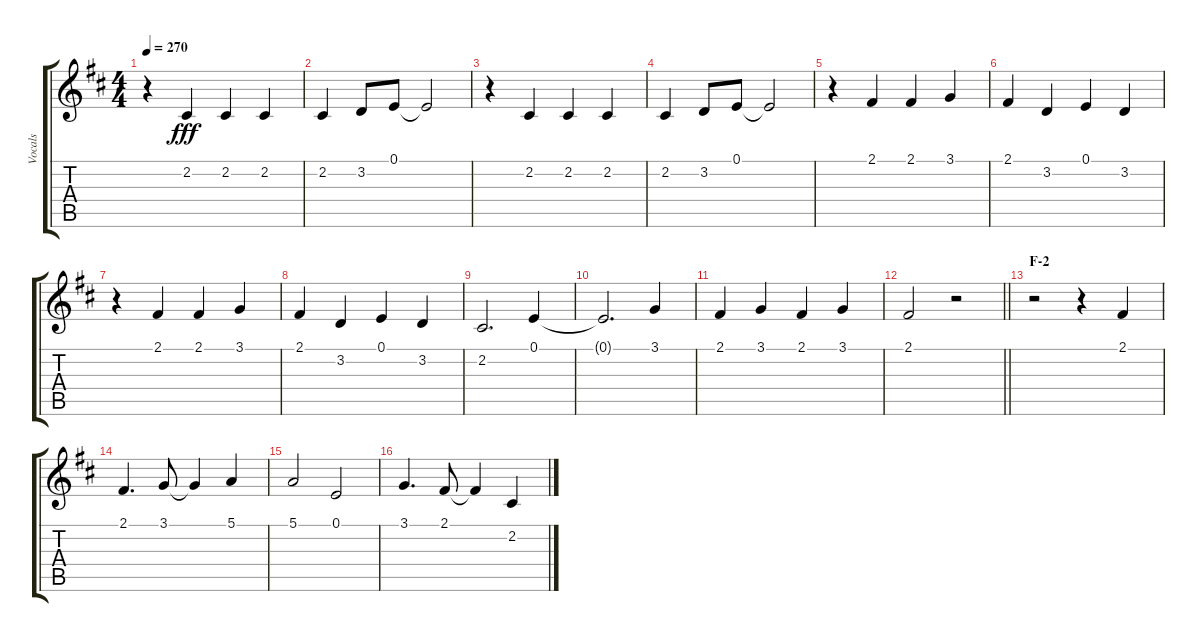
\track ("Vocals" "Vocals") {instrument voiceoohs}
\staff {score tabs}
\tuning (E4 B3 G3 D3 A2 E2) {hide}
\ts (4 4)
\tempo 270
\clef g2
\ks d
r.4{dy fff} 2.2.4 2.2.4 2.2.4 |
2.2.4 3.2.8 0.1.8 0.1{t}.2 |
r.4 2.2.4 2.2.4 2.2.4 |
2.2.4 3.2.8 0.1.8 0.1{t}.2 |
r.4 2.1.4 2.1.4 3.1.4 |
2.1.4 3.2.4 0.1.4 3.2.4 |
r.4 2.1.4 2.1.4 3.1.4 |
2.1.4 3.2.4 0.1.4 3.2.4 |
2.2.2{d} 0.1.4 |
0.1{t}.2{d} 3.1.4 |
2.1.4 3.1.4 2.1.4 3.1.4 |
\barLineRight lightlight
2.1.2 r.2 |
\section ("" "F-2")
r.2 r.4 2.1.4 |
2.1.4{d} 3.1.8 3.1{t}.4 5.1.4 |
5.1.2 0.1.2 |
3.1.4{d} 2.1.8 2.1{t}.4 2.2.4
